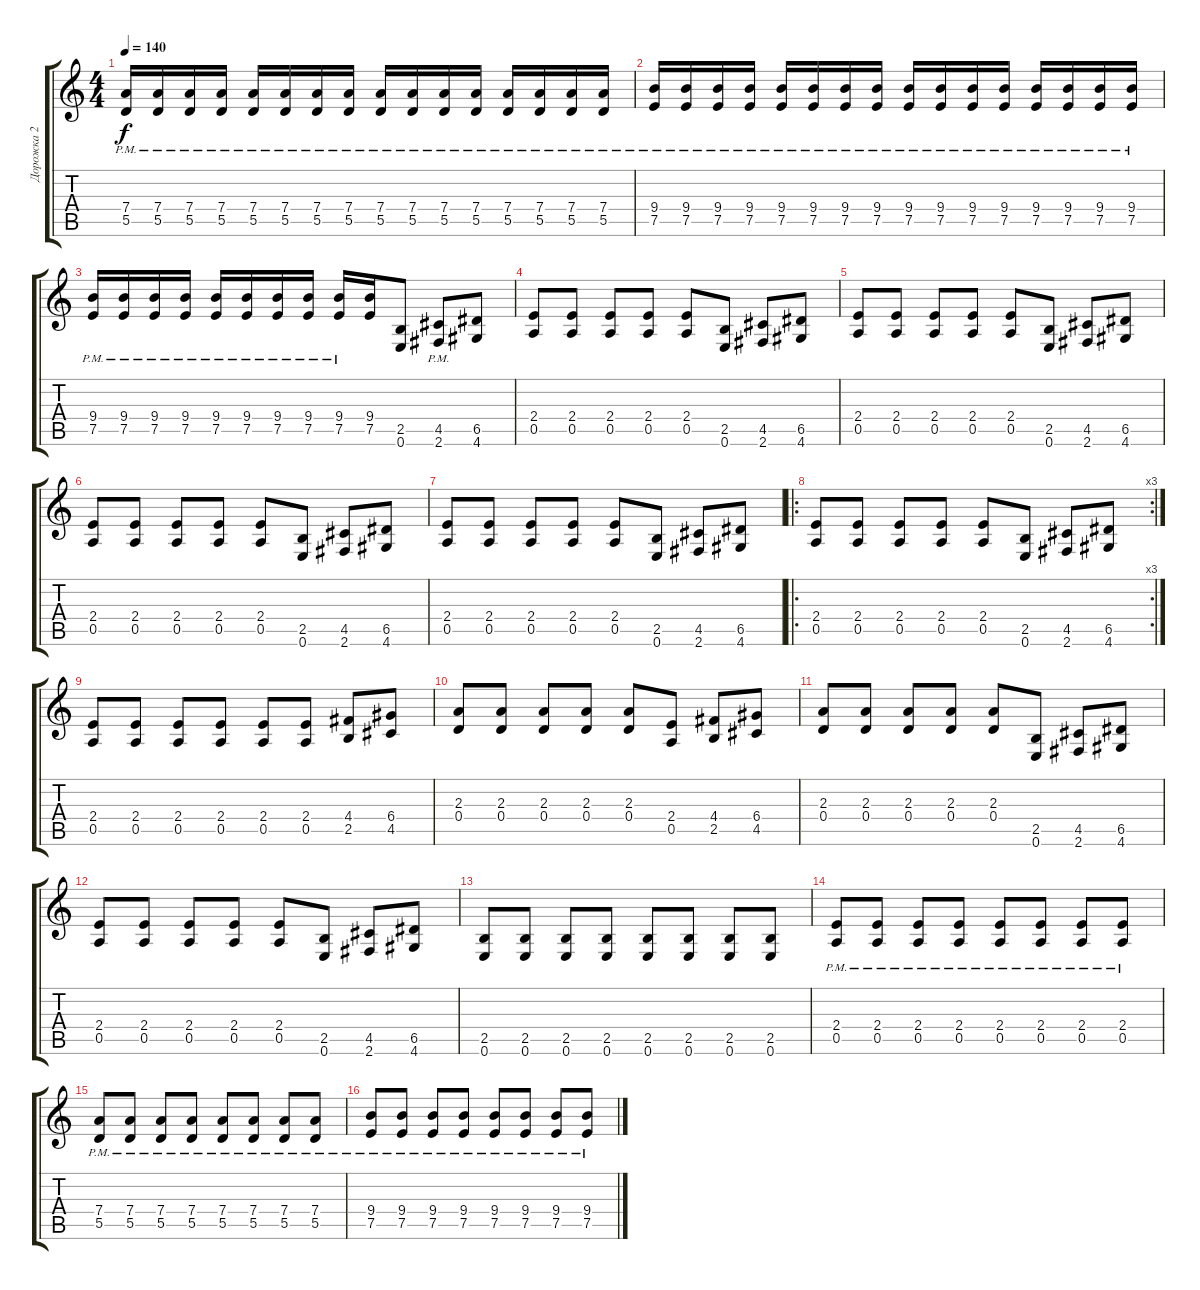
\track ("Дорожка 2" "Дорожка 2") {instrument distortionguitar}
\staff {score tabs}
\tuning (E4 B3 G3 D3 A2 E2) {hide}
\ts (4 4)
\tempo 140
\clef g2
\ks c
(7.4{pm} 5.5{pm}).16{dy f} (7.4{pm} 5.5{pm}).16 (7.4{pm} 5.5{pm}).16 (7.4{pm} 5.5{pm}).16 (7.4{pm} 5.5{pm}).16 (7.4{pm} 5.5{pm}).16 (7.4{pm} 5.5{pm}).16 (7.4{pm} 5.5{pm}).16 (7.4{pm} 5.5{pm}).16 (7.4{pm} 5.5{pm}).16 (7.4{pm} 5.5{pm}).16 (7.4{pm} 5.5{pm}).16 (7.4{pm} 5.5{pm}).16 (7.4{pm} 5.5{pm}).16 (7.4{pm} 5.5{pm}).16 (7.4{pm} 5.5{pm}).16 |
(9.4{pm} 7.5{pm}).16 (9.4{pm} 7.5{pm}).16 (9.4{pm} 7.5{pm}).16 (9.4{pm} 7.5{pm}).16 (9.4{pm} 7.5{pm}).16 (9.4{pm} 7.5{pm}).16 (9.4{pm} 7.5{pm}).16 (9.4{pm} 7.5{pm}).16 (9.4{pm} 7.5{pm}).16 (9.4{pm} 7.5{pm}).16 (9.4{pm} 7.5{pm}).16 (9.4{pm} 7.5{pm}).16 (9.4{pm} 7.5{pm}).16 (9.4{pm} 7.5{pm}).16 (9.4{pm} 7.5{pm}).16 (9.4{pm} 7.5{pm}).16 |
(9.4{pm} 7.5{pm}).16 (9.4{pm} 7.5{pm}).16 (9.4{pm} 7.5{pm}).16 (9.4{pm} 7.5{pm}).16 (9.4{pm} 7.5{pm}).16 (9.4{pm} 7.5{pm}).16 (9.4{pm} 7.5{pm}).16 (9.4{pm} 7.5{pm}).16 (9.4{pm} 7.5{pm}).16 (9.4 7.5).16 (2.5 0.6).8 (4.5{pm} 2.6).8 (6.5 4.6).8 |
(2.4 0.5).8 (2.4 0.5).8 (2.4 0.5).8 (2.4 0.5).8 (2.4 0.5).8 (2.5 0.6).8 (4.5 2.6).8 (6.5 4.6).8 |
(2.4 0.5).8 (2.4 0.5).8 (2.4 0.5).8 (2.4 0.5).8 (2.4 0.5).8 (2.5 0.6).8 (4.5 2.6).8 (6.5 4.6).8 |
(2.4 0.5).8 (2.4 0.5).8 (2.4 0.5).8 (2.4 0.5).8 (2.4 0.5).8 (2.5 0.6).8 (4.5 2.6).8 (6.5 4.6).8 |
(2.4 0.5).8 (2.4 0.5).8 (2.4 0.5).8 (2.4 0.5).8 (2.4 0.5).8 (2.5 0.6).8 (4.5 2.6).8 (6.5 4.6).8 |
\ro
\rc 3
(2.4 0.5).8 (2.4 0.5).8 (2.4 0.5).8 (2.4 0.5).8 (2.4 0.5).8 (2.5 0.6).8 (4.5 2.6).8 (6.5 4.6).8 |
(2.4 0.5).8 (2.4 0.5).8 (2.4 0.5).8 (2.4 0.5).8 (2.4 0.5).8 (2.4 0.5).8 (4.4 2.5).8 (6.4 4.5).8 |
(2.3 0.4).8 (2.3 0.4).8 (2.3 0.4).8 (2.3 0.4).8 (2.3 0.4).8 (2.4 0.5).8 (4.4 2.5).8 (6.4 4.5).8 |
(2.3 0.4).8 (2.3 0.4).8 (2.3 0.4).8 (2.3 0.4).8 (2.3 0.4).8 (2.5 0.6).8 (4.5 2.6).8 (6.5 4.6).8 |
(2.4 0.5).8 (2.4 0.5).8 (2.4 0.5).8 (2.4 0.5).8 (2.4 0.5).8 (2.5 0.6).8 (4.5 2.6).8 (6.5 4.6).8 |
(2.5 0.6).8 (2.5 0.6).8 (2.5 0.6).8 (2.5 0.6).8 (2.5 0.6).8 (2.5 0.6).8 (2.5 0.6).8 (2.5 0.6).8 |
(2.4{pm} 0.5{pm}).8 (2.4{pm} 0.5{pm}).8 (2.4{pm} 0.5{pm}).8 (2.4{pm} 0.5{pm}).8 (2.4{pm} 0.5{pm}).8 (2.4{pm} 0.5{pm}).8 (2.4{pm} 0.5{pm}).8 (2.4{pm} 0.5{pm}).8 |
(7.4{pm} 5.5{pm}).8 (7.4{pm} 5.5{pm}).8 (7.4{pm} 5.5{pm}).8 (7.4{pm} 5.5{pm}).8 (7.4{pm} 5.5{pm}).8 (7.4{pm} 5.5{pm}).8 (7.4{pm} 5.5{pm}).8 (7.4{pm} 5.5{pm}).8 |
(9.4{pm} 7.5{pm}).8 (9.4{pm} 7.5{pm}).8 (9.4{pm} 7.5{pm}).8 (9.4{pm} 7.5{pm}).8 (9.4{pm} 7.5{pm}).8 (9.4{pm} 7.5{pm}).8 (9.4{pm} 7.5{pm}).8 (9.4{pm} 7.5{pm}).8
